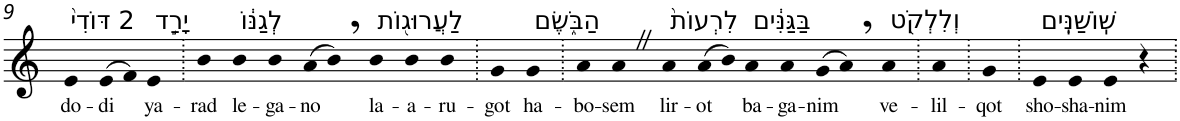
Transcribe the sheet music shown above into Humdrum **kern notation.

**kern	**text
*part1	*part1
*staff1	*staff1
*I"Piano	*
*I'Pno	*
!!LO:PB:g=z
*clefG2	*
*k[]	*
=9	=9
!LO:TX:a:t=2 דּוֹדִי֙	!
!	!LO:LY:b
4e	do-
!	!LO:LY:b
(>8e	-di
8f)	.
!LO:TX:a:t=יָרַ֣ד	!
!	!LO:LY:b
4e	ya-
=10.	=10.
!	!LO:LY:b
4b	-rad
!LO:TX:a:t=לְגַנּ֔וֹ	!
!	!LO:LY:b
4b	le-
!	!LO:LY:b
4b	-ga-
!	!LO:LY:b
(>8a	-no
8b,)	.
!LO:TX:a:t=לַעֲרוּג֖וֹת	!
!	!LO:LY:b
4b	la-
!	!LO:LY:b
4b	-a-
!	!LO:LY:b
4b	-ru-
=11.	=11.
!	!LO:LY:b
4g	-got
!LO:TX:a:t=הַבֹּ֑שֶׂם	!
!	!LO:LY:b
4g	ha-
=12.	=12.
!	!LO:LY:b
4a	-bo-
!	!LO:LY:b
4aZ	-sem
!LO:TX:a:t=לִרְעוֹת֙	!
!	!LO:LY:b
4a	lir-
!	!LO:LY:b
(>8a	-ot
8b)	.
!LO:TX:a:t=בַּגַּנִּ֔ים	!
!	!LO:LY:b
4a	ba-
!	!LO:LY:b
4a	-ga-
!	!LO:LY:b
(>8g	-nim
8a,)	.
!LO:TX:a:t=וְלִלְקֹ֖ט	!
!	!LO:LY:b
4a	ve-
=13.	=13.
!	!LO:LY:b
4a	-lil-
=14.	=14.
!	!LO:LY:b
4g	-qot
=15.	=15.
!LO:TX:a:t=שֽׁוֹשַׁנִּֽים	!
!	!LO:LY:b
4e	sho-
!	!LO:LY:b
4e	-sha-
!	!LO:LY:b
4e	-nim
4r	.
=.	=.
*-	*-
